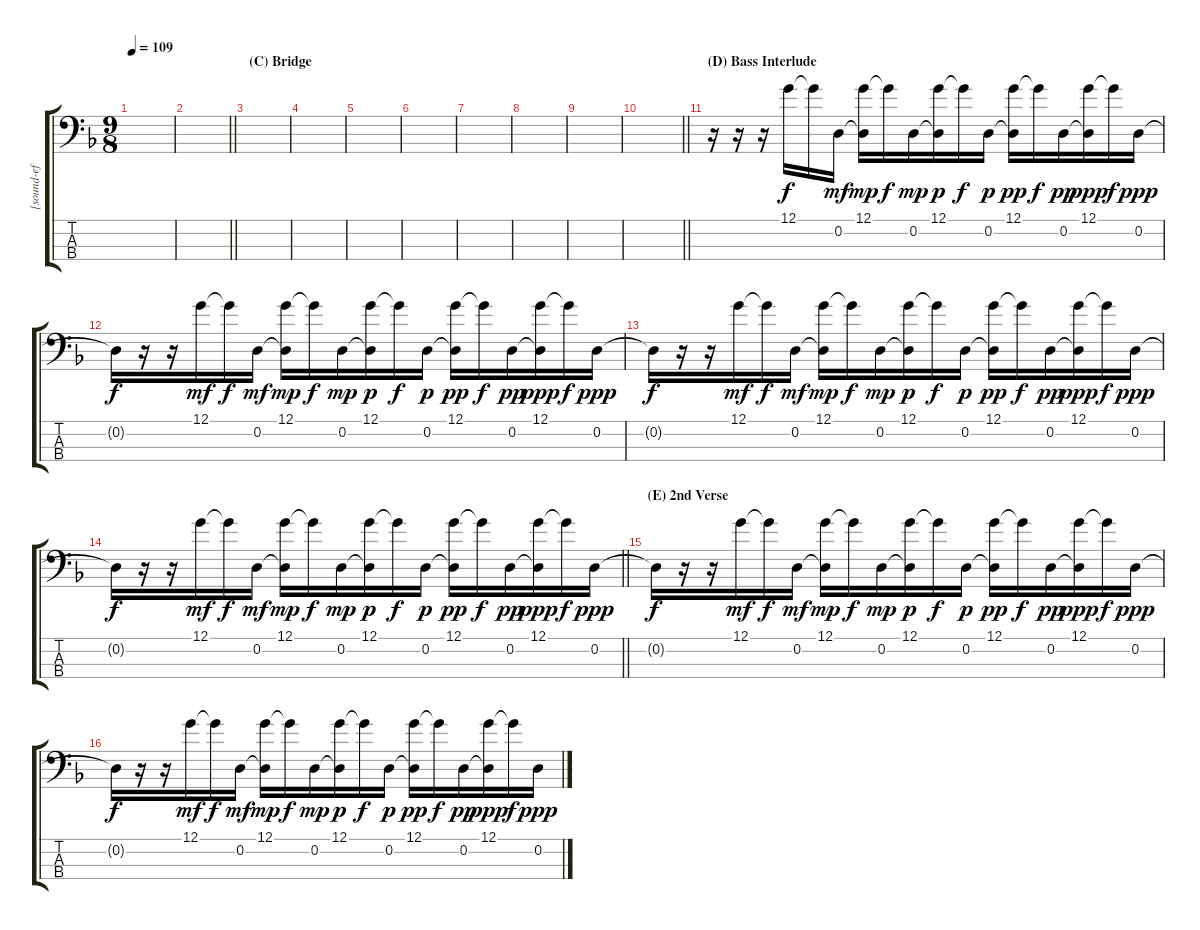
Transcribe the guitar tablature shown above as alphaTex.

\track (" [sound-effects]" " [sound-ef") {instrument electricbasspick}
\staff {score tabs}
\tuning (G2 D2 A1 D1) {hide}
\ts (9 8)
\tempo 109
\clef f4
\ks dminor
|
\barLineRight lightlight
|
\section ("" "(C) Bridge")
|
|
|
|
|
|
|
\barLineRight lightlight
|
\section ("" "(D) Bass Interlude")
r.16 r.16 r.16 12.1.16 12.1{t}.16{dy f} 0.2.16{dy mf} (12.1 0.2{t}).16{dy mp} 12.1{t}.16{dy f} 0.2.16{dy mp} (12.1 0.2{t}).16{dy p} 12.1{t}.16{dy f} 0.2.16{dy p} (12.1 0.2{t}).16{dy pp} 12.1{t}.16{dy f} 0.2.16{dy pp} (12.1 0.2{t}).16{dy ppp} 12.1{t}.16{dy f} 0.2.16{dy ppp} |
0.2{t}.16{dy f} r.16 r.16 12.1.16{dy mf} 12.1{t}.16{dy f} 0.2.16{dy mf} (12.1 0.2{t}).16{dy mp} 12.1{t}.16{dy f} 0.2.16{dy mp} (12.1 0.2{t}).16{dy p} 12.1{t}.16{dy f} 0.2.16{dy p} (12.1 0.2{t}).16{dy pp} 12.1{t}.16{dy f} 0.2.16{dy pp} (12.1 0.2{t}).16{dy ppp} 12.1{t}.16{dy f} 0.2.16{dy ppp} |
0.2{t}.16{dy f} r.16 r.16 12.1.16{dy mf} 12.1{t}.16{dy f} 0.2.16{dy mf} (12.1 0.2{t}).16{dy mp} 12.1{t}.16{dy f} 0.2.16{dy mp} (12.1 0.2{t}).16{dy p} 12.1{t}.16{dy f} 0.2.16{dy p} (12.1 0.2{t}).16{dy pp} 12.1{t}.16{dy f} 0.2.16{dy pp} (12.1 0.2{t}).16{dy ppp} 12.1{t}.16{dy f} 0.2.16{dy ppp} |
\barLineRight lightlight
0.2{t}.16{dy f} r.16 r.16 12.1.16{dy mf} 12.1{t}.16{dy f} 0.2.16{dy mf} (12.1 0.2{t}).16{dy mp} 12.1{t}.16{dy f} 0.2.16{dy mp} (12.1 0.2{t}).16{dy p} 12.1{t}.16{dy f} 0.2.16{dy p} (12.1 0.2{t}).16{dy pp} 12.1{t}.16{dy f} 0.2.16{dy pp} (12.1 0.2{t}).16{dy ppp} 12.1{t}.16{dy f} 0.2.16{dy ppp} |
\section ("" "(E) 2nd Verse")
0.2{t}.16{dy f} r.16 r.16 12.1.16{dy mf} 12.1{t}.16{dy f} 0.2.16{dy mf} (12.1 0.2{t}).16{dy mp} 12.1{t}.16{dy f} 0.2.16{dy mp} (12.1 0.2{t}).16{dy p} 12.1{t}.16{dy f} 0.2.16{dy p} (12.1 0.2{t}).16{dy pp} 12.1{t}.16{dy f} 0.2.16{dy pp} (12.1 0.2{t}).16{dy ppp} 12.1{t}.16{dy f} 0.2.16{dy ppp} |
0.2{t}.16{dy f} r.16 r.16 12.1.16{dy mf} 12.1{t}.16{dy f} 0.2.16{dy mf} (12.1 0.2{t}).16{dy mp} 12.1{t}.16{dy f} 0.2.16{dy mp} (12.1 0.2{t}).16{dy p} 12.1{t}.16{dy f} 0.2.16{dy p} (12.1 0.2{t}).16{dy pp} 12.1{t}.16{dy f} 0.2.16{dy pp} (12.1 0.2{t}).16{dy ppp} 12.1{t}.16{dy f} 0.2.16{dy ppp}
